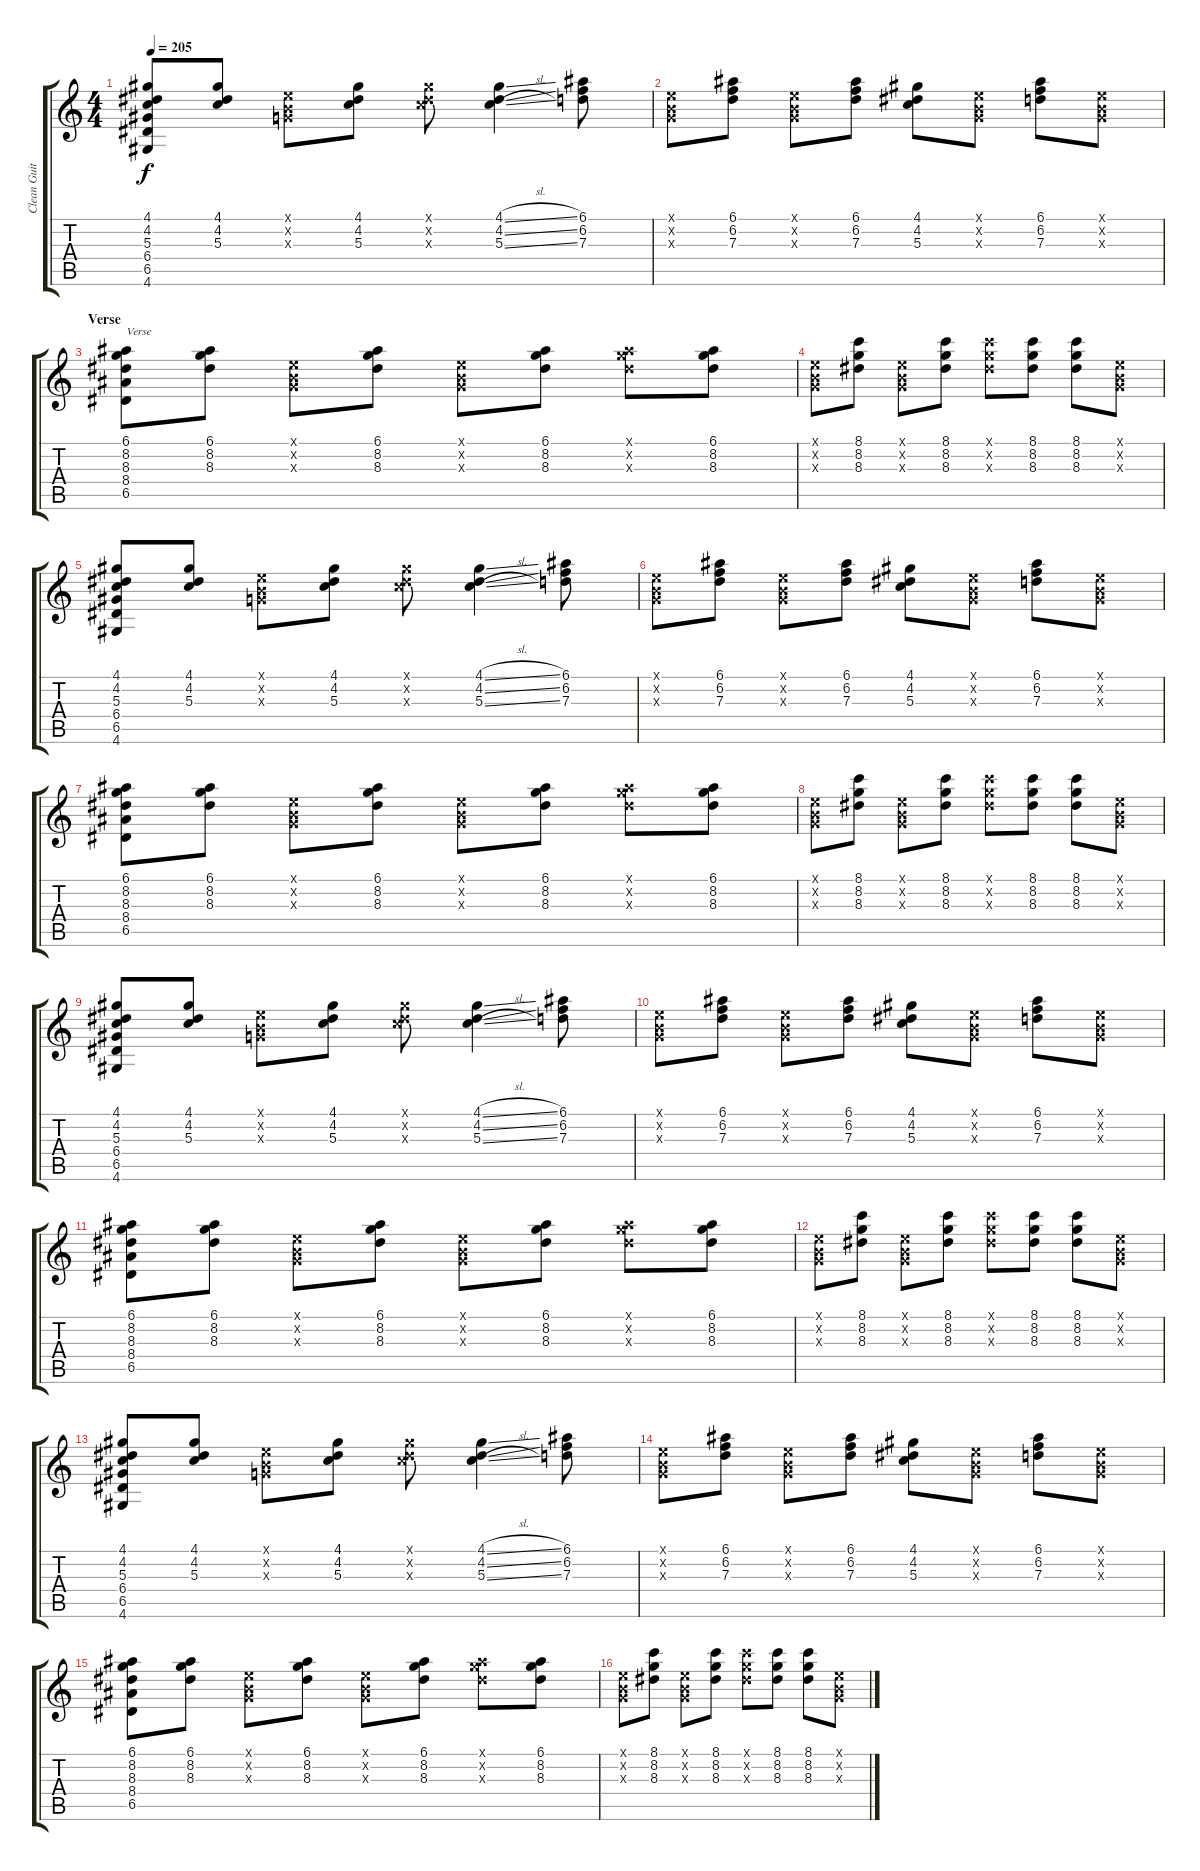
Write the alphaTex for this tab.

\track ("Clean Guitar" "Clean Guit") {instrument electricguitarjazz}
\staff {score tabs}
\tuning (E4 B3 G3 D3 A2 E2) {hide}
\ts (4 4)
\tempo 205
\clef g2
\ks c
(4.1 4.2 5.3 6.4 6.5 4.6).8{dy f} (4.1 4.2 5.3).8 (0.1{x} 0.2{x} 0.3{x}).8 (4.1 4.2 5.3).8 (4.1{x} 4.2{x} 5.3{x}).8 (4.1{sl} 4.2{sl} 5.3{sl}).4 (6.1 6.2 7.3).8 |
(0.1{x} 0.2{x} 0.3{x}).8 (6.1 6.2 7.3).8 (0.1{x} 0.2{x} 0.3{x}).8 (6.1 6.2 7.3).8 (4.1 4.2 5.3).8 (0.1{x} 0.2{x} 0.3{x}).8 (6.1 6.2 7.3).8 (0.1{x} 0.2{x} 0.3{x}).8 |
\section ("" "Verse")
(6.1 8.2 8.3 8.4 6.5).8{txt "Verse"} (6.1 8.2 8.3).8 (0.1{x} 0.2{x} 0.3{x}).8 (6.1 8.2 8.3).8 (0.1{x} 0.2{x} 0.3{x}).8 (6.1 8.2 8.3).8 (6.1{x} 8.2{x} 8.3{x}).8 (6.1 8.2 8.3).8 |
(0.1{x} 0.2{x} 0.3{x}).8 (8.1 8.2 8.3).8 (0.1{x} 0.2{x} 0.3{x}).8 (8.1 8.2 8.3).8 (8.1{x} 8.2{x} 8.3{x}).8 (8.1 8.2 8.3).8 (8.1 8.2 8.3).8 (0.1{x} 0.2{x} 0.3{x}).8 |
(4.1 4.2 5.3 6.4 6.5 4.6).8 (4.1 4.2 5.3).8 (0.1{x} 0.2{x} 0.3{x}).8 (4.1 4.2 5.3).8 (4.1{x} 4.2{x} 5.3{x}).8 (4.1{sl} 4.2{sl} 5.3{sl}).4 (6.1 6.2 7.3).8 |
(0.1{x} 0.2{x} 0.3{x}).8 (6.1 6.2 7.3).8 (0.1{x} 0.2{x} 0.3{x}).8 (6.1 6.2 7.3).8 (4.1 4.2 5.3).8 (0.1{x} 0.2{x} 0.3{x}).8 (6.1 6.2 7.3).8 (0.1{x} 0.2{x} 0.3{x}).8 |
(6.1 8.2 8.3 8.4 6.5).8 (6.1 8.2 8.3).8 (0.1{x} 0.2{x} 0.3{x}).8 (6.1 8.2 8.3).8 (0.1{x} 0.2{x} 0.3{x}).8 (6.1 8.2 8.3).8 (6.1{x} 8.2{x} 8.3{x}).8 (6.1 8.2 8.3).8 |
(0.1{x} 0.2{x} 0.3{x}).8 (8.1 8.2 8.3).8 (0.1{x} 0.2{x} 0.3{x}).8 (8.1 8.2 8.3).8 (8.1{x} 8.2{x} 8.3{x}).8 (8.1 8.2 8.3).8 (8.1 8.2 8.3).8 (0.1{x} 0.2{x} 0.3{x}).8 |
(4.1 4.2 5.3 6.4 6.5 4.6).8 (4.1 4.2 5.3).8 (0.1{x} 0.2{x} 0.3{x}).8 (4.1 4.2 5.3).8 (4.1{x} 4.2{x} 5.3{x}).8 (4.1{sl} 4.2{sl} 5.3{sl}).4 (6.1 6.2 7.3).8 |
(0.1{x} 0.2{x} 0.3{x}).8 (6.1 6.2 7.3).8 (0.1{x} 0.2{x} 0.3{x}).8 (6.1 6.2 7.3).8 (4.1 4.2 5.3).8 (0.1{x} 0.2{x} 0.3{x}).8 (6.1 6.2 7.3).8 (0.1{x} 0.2{x} 0.3{x}).8 |
(6.1 8.2 8.3 8.4 6.5).8 (6.1 8.2 8.3).8 (0.1{x} 0.2{x} 0.3{x}).8 (6.1 8.2 8.3).8 (0.1{x} 0.2{x} 0.3{x}).8 (6.1 8.2 8.3).8 (6.1{x} 8.2{x} 8.3{x}).8 (6.1 8.2 8.3).8 |
(0.1{x} 0.2{x} 0.3{x}).8 (8.1 8.2 8.3).8 (0.1{x} 0.2{x} 0.3{x}).8 (8.1 8.2 8.3).8 (8.1{x} 8.2{x} 8.3{x}).8 (8.1 8.2 8.3).8 (8.1 8.2 8.3).8 (0.1{x} 0.2{x} 0.3{x}).8 |
(4.1 4.2 5.3 6.4 6.5 4.6).8 (4.1 4.2 5.3).8 (0.1{x} 0.2{x} 0.3{x}).8 (4.1 4.2 5.3).8 (4.1{x} 4.2{x} 5.3{x}).8 (4.1{sl} 4.2{sl} 5.3{sl}).4 (6.1 6.2 7.3).8 |
(0.1{x} 0.2{x} 0.3{x}).8 (6.1 6.2 7.3).8 (0.1{x} 0.2{x} 0.3{x}).8 (6.1 6.2 7.3).8 (4.1 4.2 5.3).8 (0.1{x} 0.2{x} 0.3{x}).8 (6.1 6.2 7.3).8 (0.1{x} 0.2{x} 0.3{x}).8 |
(6.1 8.2 8.3 8.4 6.5).8 (6.1 8.2 8.3).8 (0.1{x} 0.2{x} 0.3{x}).8 (6.1 8.2 8.3).8 (0.1{x} 0.2{x} 0.3{x}).8 (6.1 8.2 8.3).8 (6.1{x} 8.2{x} 8.3{x}).8 (6.1 8.2 8.3).8 |
(0.1{x} 0.2{x} 0.3{x}).8 (8.1 8.2 8.3).8 (0.1{x} 0.2{x} 0.3{x}).8 (8.1 8.2 8.3).8 (8.1{x} 8.2{x} 8.3{x}).8 (8.1 8.2 8.3).8 (8.1 8.2 8.3).8 (0.1{x} 0.2{x} 0.3{x}).8
